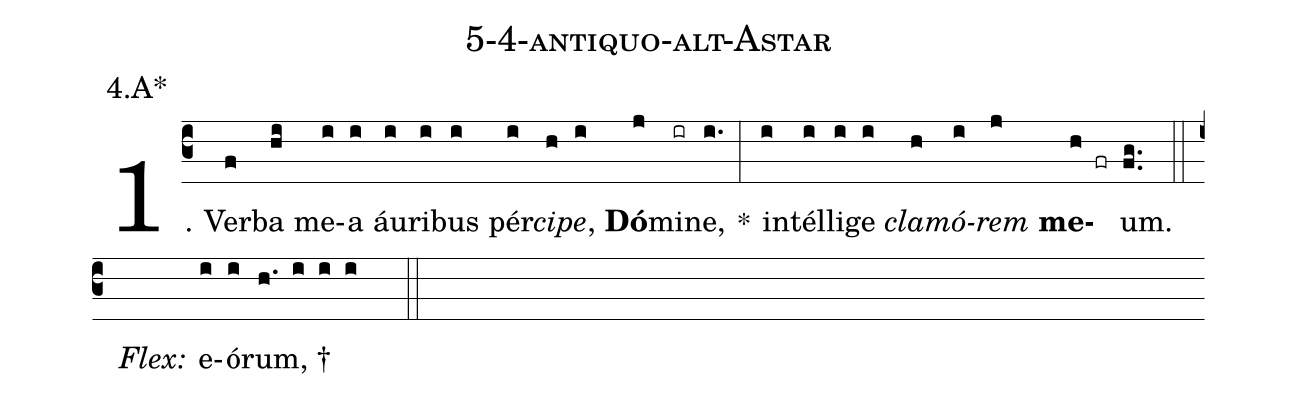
name: 5-4-antiquo-alt-Astar;
annotation: 4.A*;
%%
(c3)1. Ver(f)ba(hi) me(i)a(i) áu(i)ri(i)bus(i) pér(i)<i>ci</i>(h)<i>pe</i>,(i) <b>Dó</b>(j)mi(ir)ne,(i.) *(:) in(i)tél(i)li(i)ge(i) <i>cla</i>(h)<i>mó</i>(i)<i>rem</i>(j) <b>me</b>(h fr)um.(fg..) (::)
<i>Flex:</i>()  e(i)ó(i)rum, †(h. i i i  ::)
